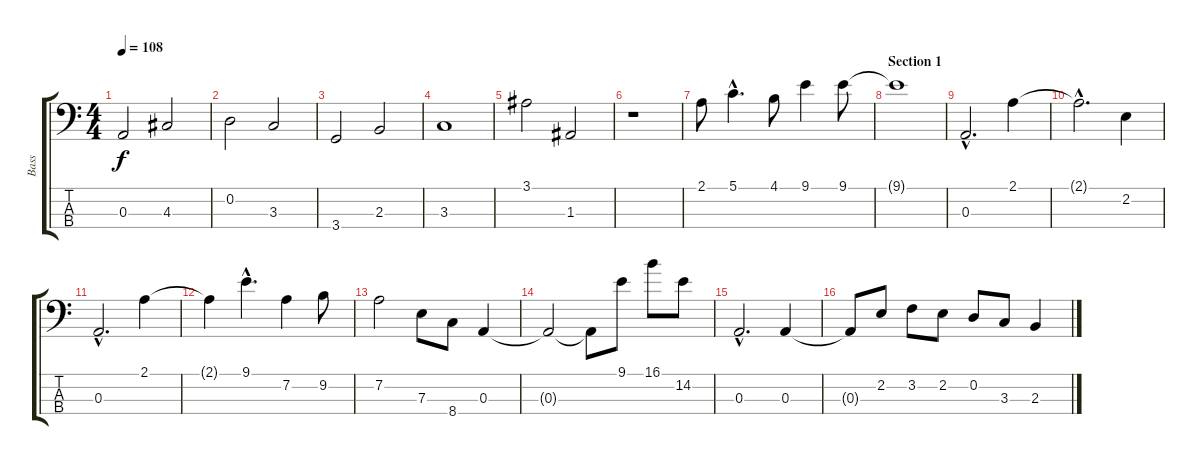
\track ("Bass" "Bass") {instrument electricbassfinger}
\staff {score tabs}
\tuning (G2 D2 A1 E1) {hide}
\ts (4 4)
\tempo 108
\clef f4
\ks c
0.3.2{dy f} 4.3.2 |
0.2.2 3.3.2 |
3.4.2 2.3.2 |
3.3.1 |
3.1.2 1.3.2 |
r.1 |
2.1.8 5.1{hac}.4{d} 4.1.8 9.1.4 9.1.8 |
\section ("" "Section 1")
9.1{t}.1 |
0.3{hac}.2{d} 2.1.4 |
2.1{hac t}.2{d} 2.2.4 |
0.3{hac}.2{d} 2.1.4 |
2.1{t}.4 9.1{hac}.4{d} 7.2.4 9.2.8 |
7.2.2 7.3.8 8.4.8 0.3.4 |
0.3{t}.2 0.3{t}.8 9.1.8 16.1.8 14.2.8 |
0.3{hac}.2{d} 0.3.4 |
0.3{t}.8 2.2.8 3.2.8 2.2.8 0.2.8 3.3.8 2.3.4
